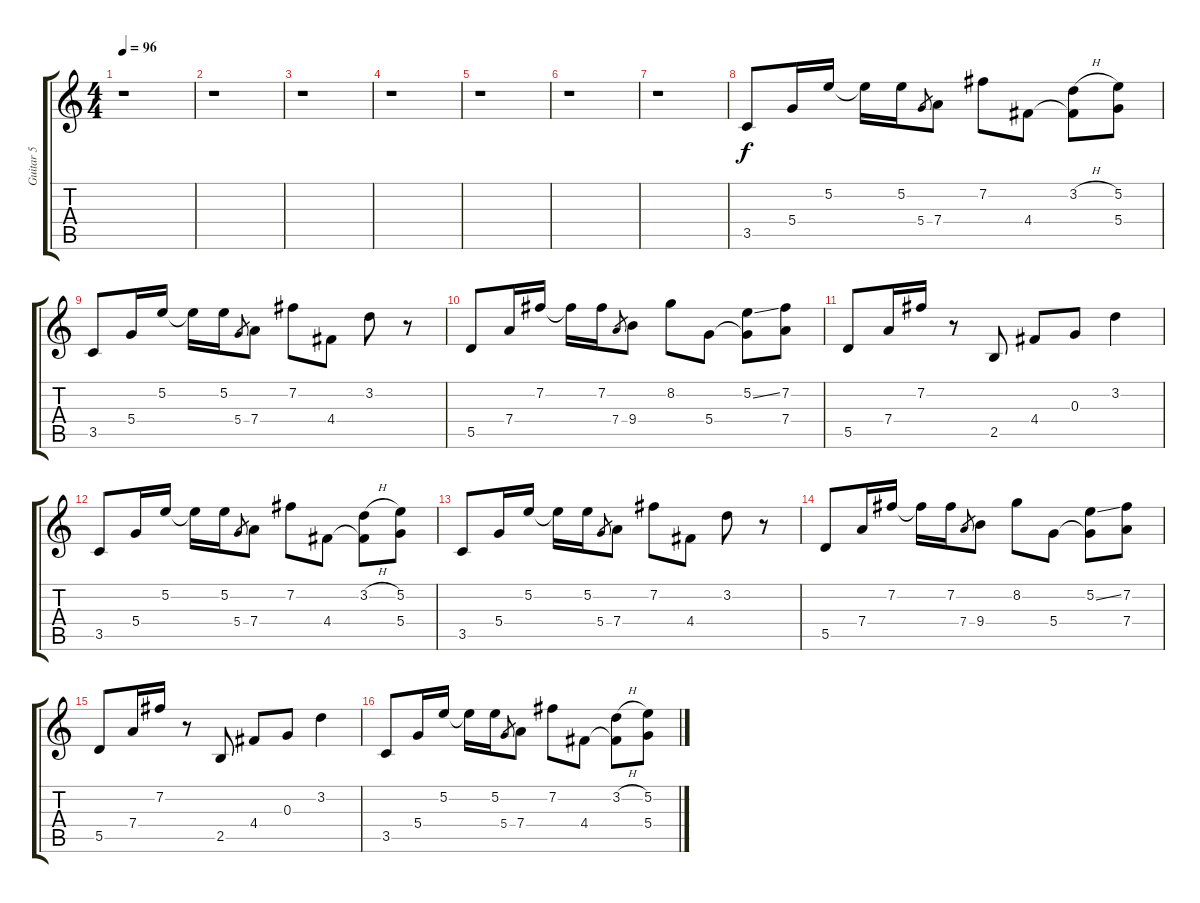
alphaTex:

\track ("Guitar 5" "Guitar 5") {instrument acousticguitarnylon}
\staff {score tabs}
\tuning (E4 B3 G3 D3 A2 E2) {hide}
\ts (4 4)
\tempo 96
\clef g2
\ks c
r.1{dy f} |
r.1 |
r.1 |
r.1 |
r.1 |
r.1 |
r.1 |
3.5.8 5.4.16 5.2.16 5.2{t}.16 5.2.16 5.4.8{gr} 7.4.8 7.2.8 4.4.8 (3.2{h} 4.4{t}).8 (5.2 5.4).8 |
3.5.8 5.4.16 5.2.16 5.2{t}.16 5.2.16 5.4.8{gr} 7.4.8 7.2.8 4.4.8 3.2.8 r.8 |
5.5.8 7.4.16 7.2.16 7.2{t}.16 7.2.16 7.4.8{gr} 9.4.8 8.2.8 5.4.8 (5.2{ss} 5.4{t}).8 (7.2 7.4).8 |
5.5.8 7.4.16 7.2.16 r.8 2.5.8 4.4.8 0.3.8 3.2.4 |
3.5.8 5.4.16 5.2.16 5.2{t}.16 5.2.16 5.4.8{gr} 7.4.8 7.2.8 4.4.8 (3.2{h} 4.4{t}).8 (5.2 5.4).8 |
3.5.8 5.4.16 5.2.16 5.2{t}.16 5.2.16 5.4.8{gr} 7.4.8 7.2.8 4.4.8 3.2.8 r.8 |
5.5.8 7.4.16 7.2.16 7.2{t}.16 7.2.16 7.4.8{gr} 9.4.8 8.2.8 5.4.8 (5.2{ss} 5.4{t}).8 (7.2 7.4).8 |
5.5.8 7.4.16 7.2.16 r.8 2.5.8 4.4.8 0.3.8 3.2.4 |
3.5.8 5.4.16 5.2.16 5.2{t}.16 5.2.16 5.4.8{gr} 7.4.8 7.2.8 4.4.8 (3.2{h} 4.4{t}).8 (5.2 5.4).8
